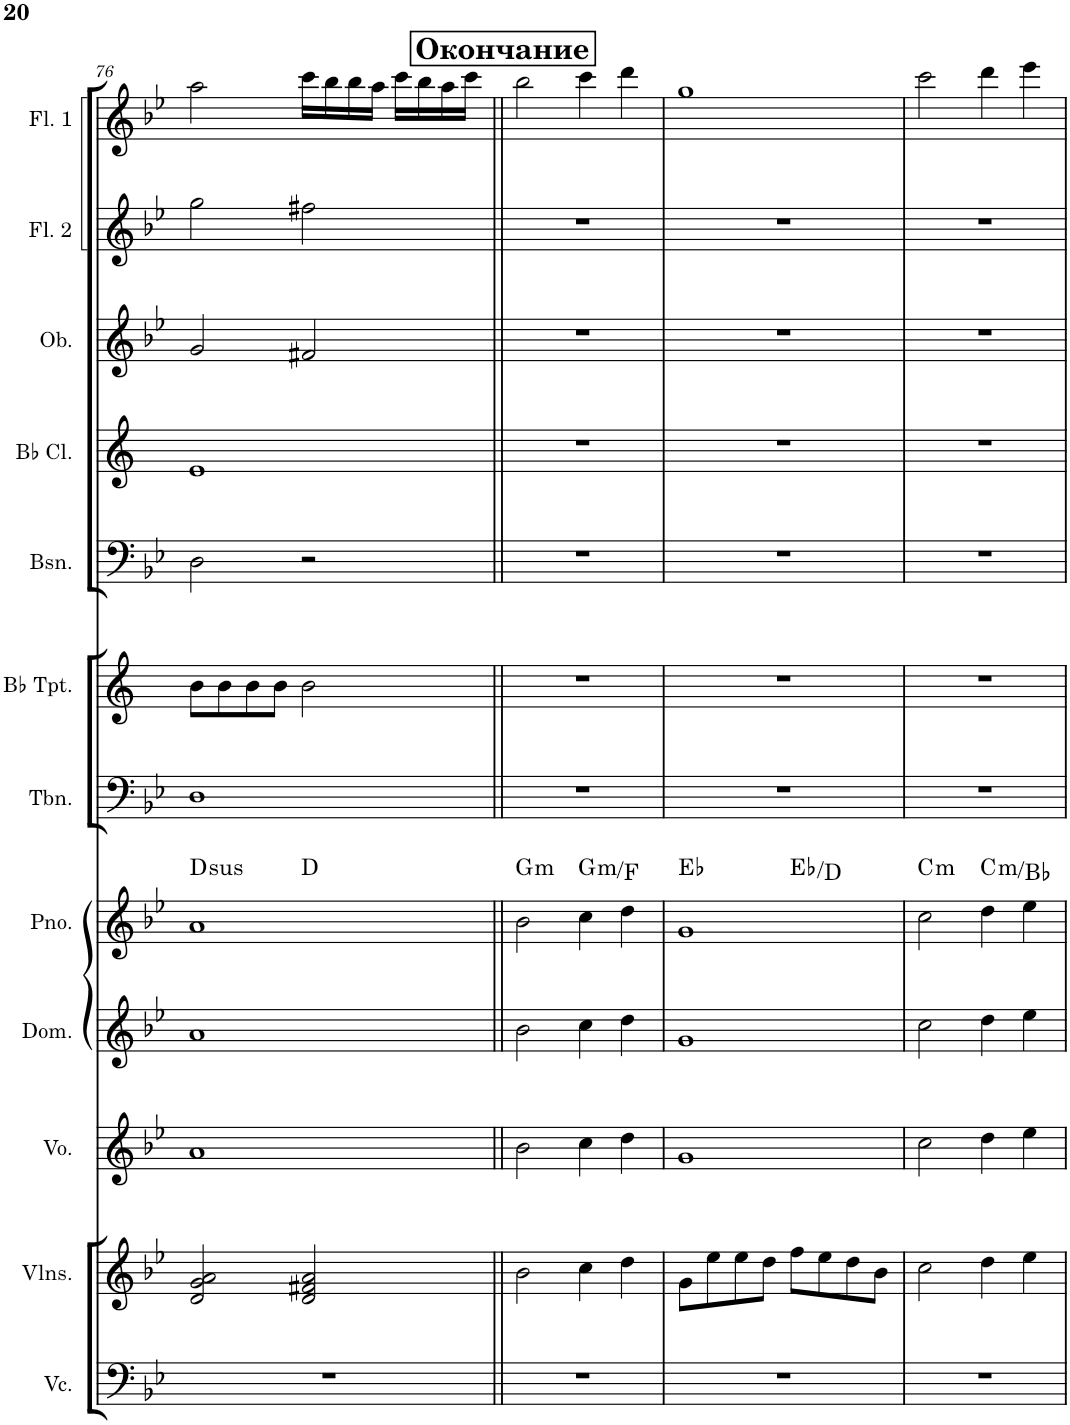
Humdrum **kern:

**kern	**kern	**kern	**kern	**kern	**harte	**kern	**kern	**kern	**kern	**kern	**kern	**kern
*part12	*part11	*part10	*part9	*part8	*part8	*part7	*part6	*part5	*part4	*part3	*part2	*part1
*staff12	*staff11	*staff10	*staff9	*staff8	*	*staff7	*staff6	*staff5	*staff4	*staff3	*staff2	*staff1
*I"Violoncello	*I"Violins	*I"Voice	*I"Domra	*I"Piano	*	*I"Trombone	*I"Bb Trumpet	*I"Bassoon	*I"Bb Clarinet	*I"Oboe	*I"Flute 2	*I"Flute 1
*I'Vc.	*I'Vlns.	*I'Vo.	*I'Dom.	*I'Pno.	*	*I'Tbn.	*I'Bb Tpt.	*I'Bsn.	*I'Bb Cl.	*I'Ob.	*I'Fl. 2	*I'Fl. 1
!!LO:PB:g=z
*clefF4	*clefG2	*clefG2	*clefG2	*clefG2	*	*clefF4	*clefG2	*clefF4	*clefG2	*clefG2	*clefG2	*clefG2
*	*	*	*	*	*	*	*Trd1c2	*	*Trd1c2	*	*	*
*k[b-e-]	*k[b-e-]	*k[b-e-]	*k[b-e-]	*k[b-e-]	*	*k[b-e-]	*k[]	*k[b-e-]	*k[]	*k[b-e-]	*k[b-e-]	*k[b-e-]
*M4/4	*M4/4	*M4/4	*M4/4	*M4/4	*	*M4/4	*M4/4	*M4/4	*M4/4	*M4/4	*M4/4	*M4/4
=76	=76	=76	=76	=76	=76	=76	=76	=76	=76	=76	=76	=76
!	!	!	!	!	!LO:H:kt=sus	!	!	!	!	!	!	!
*	*	*	*	*^	*	*	*	*	*	*	*	*
1r	2d/ 2g/ 2a/	1a	1a	1a	2ryy	D:sus4	1D	8b\L	2D\	1e	2g/	2gg\	2aa\
.	.	.	.	.	.	.	.	8b\	.	.	.	.	.
.	.	.	.	.	.	.	.	8b\	.	.	.	.	.
.	.	.	.	.	.	.	.	8b\J	.	.	.	.	.
.	2d/ 2f#X/ 2a/	.	.	.	2ryy	D:maj	.	2b\	2r	.	2f#X/	2ff#X\	16ccc\LL
.	.	.	.	.	.	.	.	.	.	.	.	.	16bb-\
.	.	.	.	.	.	.	.	.	.	.	.	.	16bb-\
.	.	.	.	.	.	.	.	.	.	.	.	.	16aa\JJ
.	.	.	.	.	.	.	.	.	.	.	.	.	16ccc\LL
.	.	.	.	.	.	.	.	.	.	.	.	.	16bb-\
.	.	.	.	.	.	.	.	.	.	.	.	.	16aa\
.	.	.	.	.	.	.	.	.	.	.	.	.	16ccc\JJ
!!LO:REH:place=s1:a:B:cj:fs=14:t=Oкончание
=77||	=77||	=77||	=77||	=77||	=77||	=77||	=77||	=77||	=77||	=77||	=77||	=77||	=77||
!	!	!	!	!	!	!LO:H:kt=m	!	!	!	!	!	!	!
*	*	*	*	*v	*v	*	*	*	*	*	*	*	*
1r	2b-\	2b-\	2b-\	2b-\	G:min	1r	1r	1r	1r	1r	1r	2bb-\
!	!	!	!	!	!LO:H:kt=m	!	!	!	!	!	!	!
.	4cc\	4cc\	4cc\	4cc\	G:min/b7	.	.	.	.	.	.	4ccc\
.	4dd\	4dd\	4dd\	4dd\	.	.	.	.	.	.	.	4ddd\
=78	=78	=78	=78	=78	=78	=78	=78	=78	=78	=78	=78	=78
*	*	*	*	*^	*	*	*	*	*	*	*	*
1r	8g\L	1g	1g	1g	2ryy	Eb:maj	1r	1r	1r	1r	1r	1r	1gg
.	8ee-\	.	.	.	.	.	.	.	.	.	.	.	.
.	8ee-\	.	.	.	.	.	.	.	.	.	.	.	.
.	8dd\J	.	.	.	.	.	.	.	.	.	.	.	.
.	8ff\L	.	.	.	2ryy	Eb:maj/7	.	.	.	.	.	.	.
.	8ee-\	.	.	.	.	.	.	.	.	.	.	.	.
.	8dd\	.	.	.	.	.	.	.	.	.	.	.	.
.	8b-\J	.	.	.	.	.	.	.	.	.	.	.	.
=79	=79	=79	=79	=79	=79	=79	=79	=79	=79	=79	=79	=79	=79
!	!	!	!	!	!	!LO:H:kt=m	!	!	!	!	!	!	!
*	*	*	*	*v	*v	*	*	*	*	*	*	*	*
1r	2cc\	2cc\	2cc\	2cc\	C:min	1r	1r	1r	1r	1r	1r	2ccc\
!	!	!	!	!	!LO:H:kt=m	!	!	!	!	!	!	!
.	4dd\	4dd\	4dd\	4dd\	C:min/b7	.	.	.	.	.	.	4ddd\
.	4ee-\	4ee-\	4ee-\	4ee-\	.	.	.	.	.	.	.	4eee-\
=	=	=	=	=	=	=	=	=	=	=	=	=
*-	*-	*-	*-	*-	*-	*-	*-	*-	*-	*-	*-	*-
